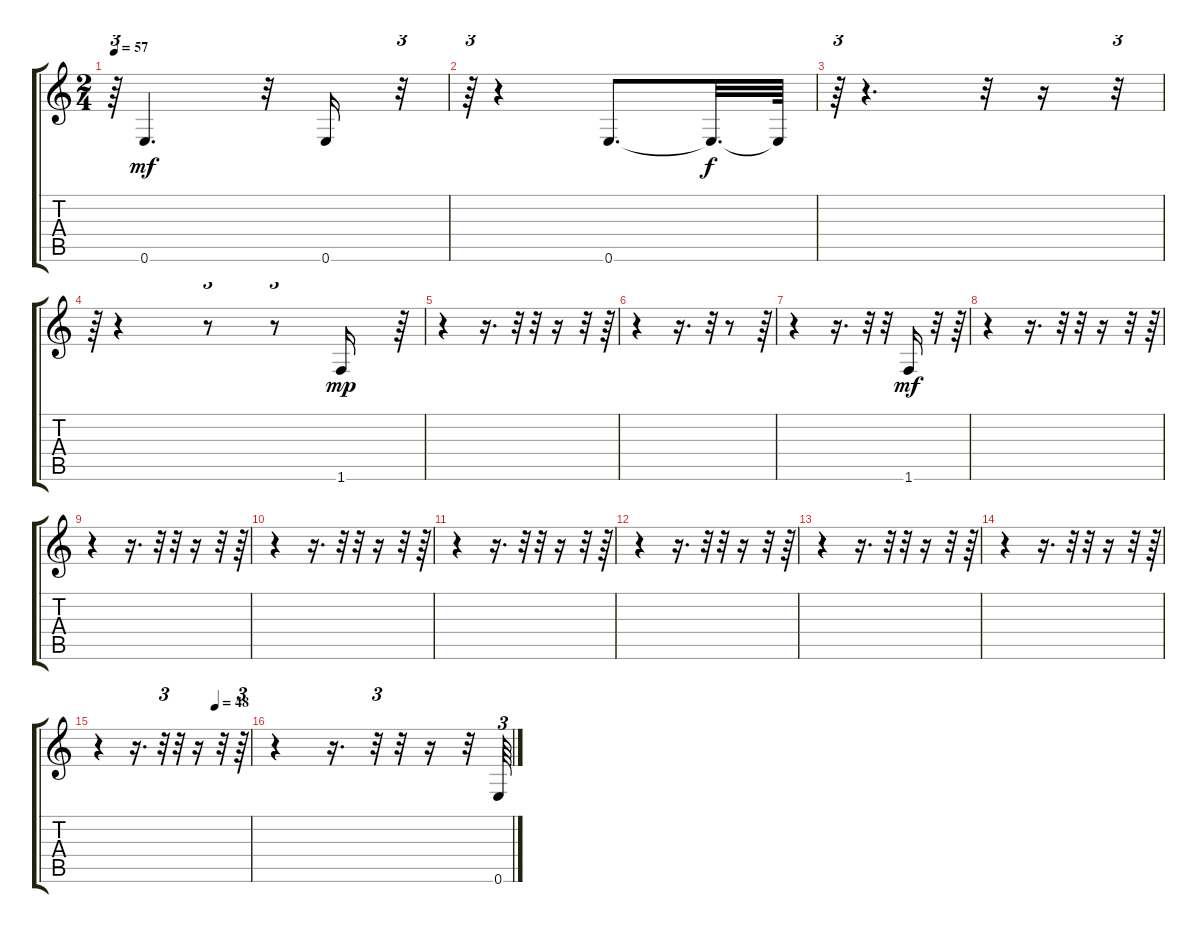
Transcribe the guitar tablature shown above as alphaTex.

\track "" {instrument electricbasspick}
\staff {score tabs}
\tuning (E4 B3 G3 D3 A2 E2) {hide}
\ts (2 4)
\tempo 57
\clef g2
\ks c
r.64{tu (3 2) dy mf} 0.6.4{d} r.32 0.6.16 r.32{tu (3 2)} |
r.64{tu (3 2)} r.4 0.6.8{d} 0.6{t}.32{d dy f} 0.6{t}.64 |
r.64{tu (3 2)} r.4{d} r.32 r.16 r.32{tu (3 2)} |
r.64{tu (3 2)} r.4 r.8{tu (3 2)} r.8{tu (3 2)} 1.6.16{dy mp} r.64{tu (3 2)} |
r.4 r.16{d} r.32{tu (3 2)} r.32 r.16 r.32 r.64{tu (3 2)} |
r.4 r.16{d} r.32{tu (3 2)} r.8 r.64{tu (3 2)} |
r.4 r.16{d} r.32{tu (3 2)} r.32 1.6.16{dy mf} r.32 r.64{tu (3 2)} |
r.4 r.16{d} r.32{tu (3 2)} r.32 r.16 r.32 r.64{tu (3 2)} |
r.4 r.16{d} r.32{tu (3 2)} r.32 r.16 r.32 r.64{tu (3 2)} |
r.4 r.16{d} r.32{tu (3 2)} r.32 r.16 r.32 r.64{tu (3 2)} |
r.4 r.16{d} r.32{tu (3 2)} r.32 r.16 r.32 r.64{tu (3 2)} |
r.4 r.16{d} r.32{tu (3 2)} r.32 r.16 r.32 r.64{tu (3 2)} |
r.4 r.16{d} r.32{tu (3 2)} r.32 r.16 r.32 r.64{tu (3 2)} |
r.4 r.16{d} r.32{tu (3 2)} r.32 r.16 r.32 r.64{tu (3 2)} |
\tempo (48 0.7708333333333334)
r.4 r.16{d} r.32{tu (3 2)} r.32 r.16 r.32 r.64{tu (3 2)} |
r.4 r.16{d} r.32{tu (3 2)} r.32 r.16 r.32 0.6.64{tu (3 2)}
